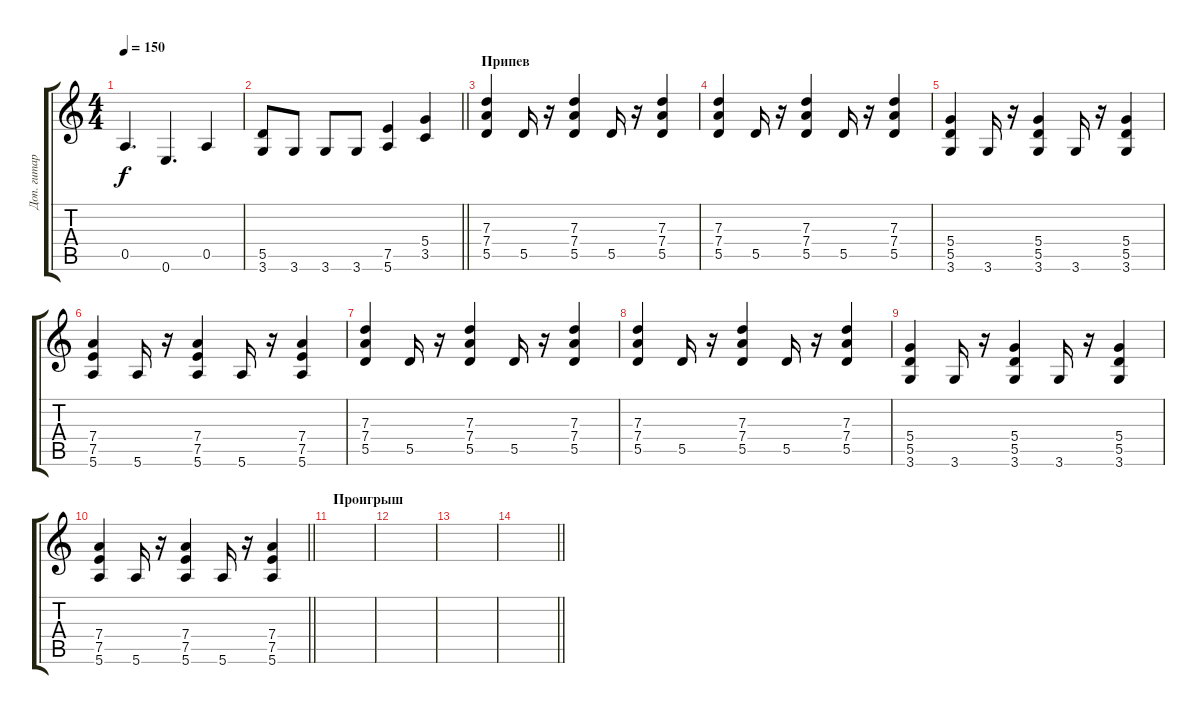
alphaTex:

\track ("Доп. гитара" "Доп. гитар") {instrument acousticguitarsteel}
\staff {score tabs}
\tuning (E4 B3 G3 D3 A2 E2) {hide}
\ts (4 4)
\tempo 150
\clef g2
\ks c
0.5.4{d dy f} 0.6.4{d} 0.5.4 |
\barLineRight lightlight
(5.5 3.6).8 3.6.8 3.6.8 3.6.8 (7.5 5.6).4 (5.4 3.5).4 |
\section ("" "Припев")
(7.3 7.4 5.5).4 5.5.16 r.16 (7.3 7.4 5.5).4 5.5.16 r.16 (7.3 7.4 5.5).4 |
(7.3 7.4 5.5).4 5.5.16 r.16 (7.3 7.4 5.5).4 5.5.16 r.16 (7.3 7.4 5.5).4 |
(5.4 5.5 3.6).4 3.6.16 r.16 (5.4 5.5 3.6).4 3.6.16 r.16 (5.4 5.5 3.6).4 |
(7.4 7.5 5.6).4 5.6.16 r.16 (7.4 7.5 5.6).4 5.6.16 r.16 (7.4 7.5 5.6).4 |
(7.3 7.4 5.5).4 5.5.16 r.16 (7.3 7.4 5.5).4 5.5.16 r.16 (7.3 7.4 5.5).4 |
(7.3 7.4 5.5).4 5.5.16 r.16 (7.3 7.4 5.5).4 5.5.16 r.16 (7.3 7.4 5.5).4 |
(5.4 5.5 3.6).4 3.6.16 r.16 (5.4 5.5 3.6).4 3.6.16 r.16 (5.4 5.5 3.6).4 |
\barLineRight lightlight
(7.4 7.5 5.6).4 5.6.16 r.16 (7.4 7.5 5.6).4 5.6.16 r.16 (7.4 7.5 5.6).4 |
\section ("" "Проигрыш")
|
|
|
\barLineRight lightlight
